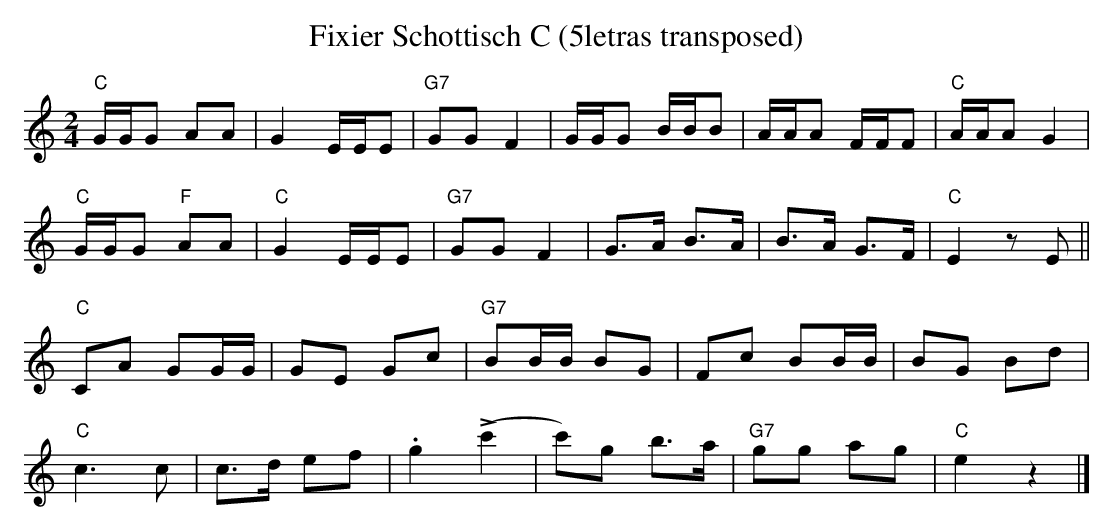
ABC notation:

X:1
T:Fixier Schottisch C (5letras transposed)
M:2/4
L:1/8
K:C transpose=3 %%MIDI gchordon
"C"G/2G/2G AA | G2 E/2E/2E | "G7"GGF2 | G/2G/2G B/2B/2B | A/2A/2A F/2F/2F | "C"A/2A/2AG2 |
"C"G/2G/2G "F"AA | "C"G2 E/2E/2E | "G7"GGF2 | G>A B>A | B>A G>F | "C"E2zE ||
"C"CA GG/2G/2 | GE Gc | "G7"BB/2B/2 BG | Fc BB/2B/2 | BG Bd |
"C"c3c | c>d ef | .g2(!>!c'2 | c')g b>a | "G7"gg ag | "C"e2z2 |]
